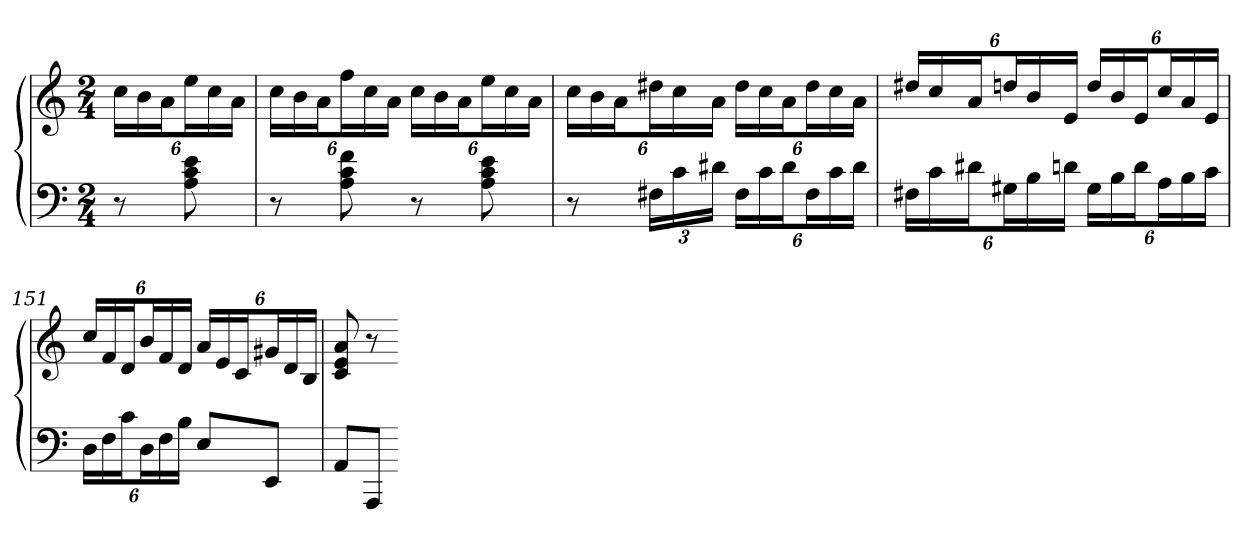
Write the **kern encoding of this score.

**kern	**kern
*part1	*part1
*staff2	*staff1
*clefF4	*clefG2
*k[]	*k[]
*a:	*a:
*M2/4	*M2/4
=	=
8r	24ccLL
.	24b
.	24aJ
8A 8c 8e	24eeL
.	24cc
.	24aJJ
=148	=148
8r	24ccLL
.	24b
.	24aJ
8A 8c 8f	24ffL
.	24cc
.	24aJJ
8r	24ccLL
.	24b
.	24aJ
8A 8c 8e	24eeL
.	24cc
.	24aJJ
=149	=149
8r	24ccLL
.	24b
.	24aJ
24F#XLL	24dd#XL
24c	24cc
24d#XJJ	24aJJ
24F#LL	24dd#LL
24c	24cc
24d#J	24aJ
24F#L	24dd#L
24c	24cc
24d#JJ	24aJJ
=150	=150
24F#XLL	24dd#XLL
24c	24cc
24d#XJ	24aJ
24G#XL	24ddnL
24B	24b
24dnJJ	24eJJ
24G#LL	24ddLL
24B	24b
24dJ	24eJ
24AL	24ccL
24B	24a
24cJJ	24eJJ
=151	=151
24DLL	24ccLL
24F	24f
24cJ	24dJ
24DL	24bL
24F	24f
24BJJ	24dJJ
8EL	24aLL
.	24e
.	24cJ
8EEJ	24g#XL
.	24d
.	24BJJ
=152	=152
8AAL	8c 8e 8a
8AAAJ	8r
=-	=-
*-	*-
